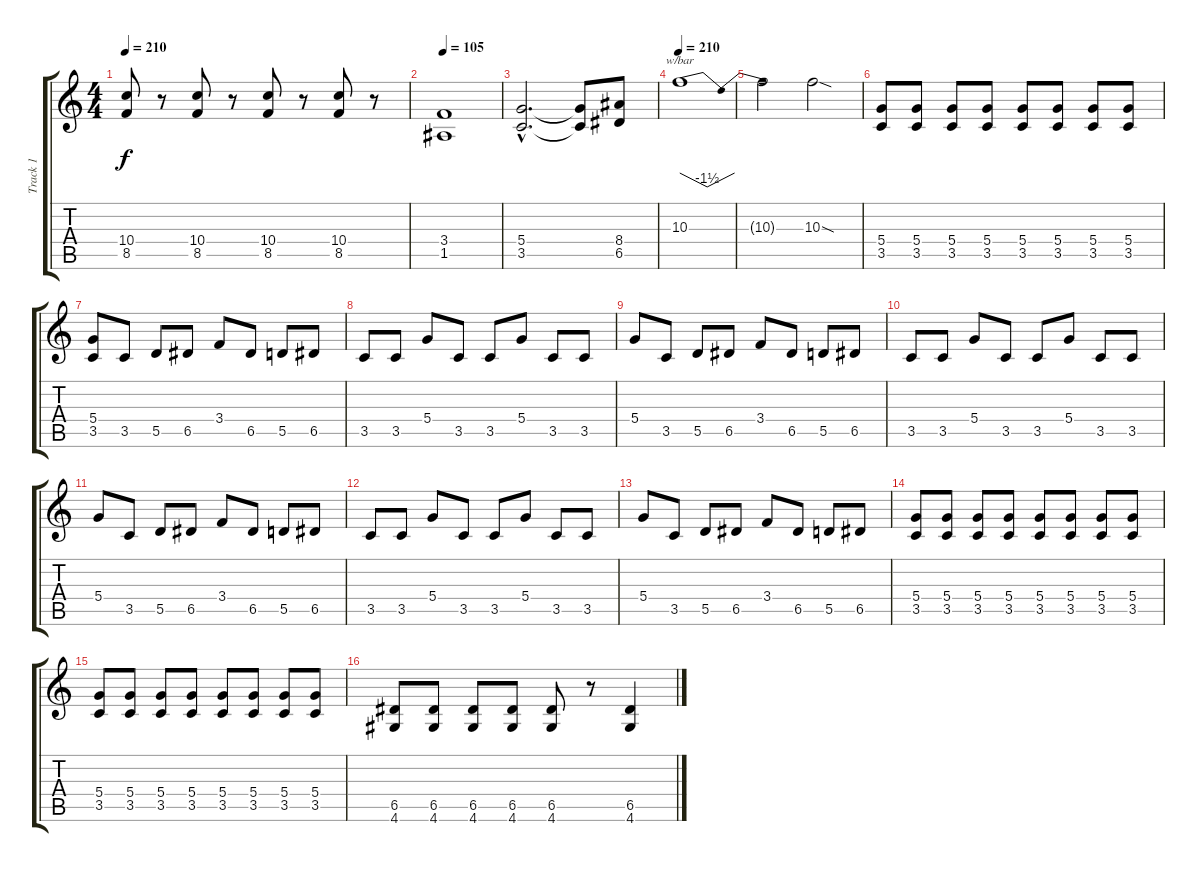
\track ("Track 1" "Track 1") {instrument distortionguitar}
\staff {score tabs}
\tuning (E4 B3 G3 D3 A2 E2) {hide}
\ts (4 4)
\tempo 210
\clef g2
\ks c
(10.4 8.5).8{dy f} r.8 (10.4 8.5).8 r.8 (10.4 8.5).8 r.8 (10.4 8.5).8 r.8 |
\tempo 105
(3.4 1.5).1 |
(5.4{hac} 3.5{hac}).2{d} (5.4{t} 3.5{t}).8 (8.4 6.5).8 |
\tempo 210
10.3.1{tbe (dip default 0 0 30 -6 60 0)} |
10.3{t}.2 10.3{sod}.2 |
(5.4 3.5).8 (5.4 3.5).8 (5.4 3.5).8 (5.4 3.5).8 (5.4 3.5).8 (5.4 3.5).8 (5.4 3.5).8 (5.4 3.5).8 |
(5.4 3.5).8 3.5.8 5.5.8 6.5.8 3.4.8 6.5.8 5.5.8 6.5.8 |
3.5.8 3.5.8 5.4.8 3.5.8 3.5.8 5.4.8 3.5.8 3.5.8 |
5.4.8 3.5.8 5.5.8 6.5.8 3.4.8 6.5.8 5.5.8 6.5.8 |
3.5.8 3.5.8 5.4.8 3.5.8 3.5.8 5.4.8 3.5.8 3.5.8 |
5.4.8 3.5.8 5.5.8 6.5.8 3.4.8 6.5.8 5.5.8 6.5.8 |
3.5.8 3.5.8 5.4.8 3.5.8 3.5.8 5.4.8 3.5.8 3.5.8 |
5.4.8 3.5.8 5.5.8 6.5.8 3.4.8 6.5.8 5.5.8 6.5.8 |
(5.4 3.5).8 (5.4 3.5).8 (5.4 3.5).8 (5.4 3.5).8 (5.4 3.5).8 (5.4 3.5).8 (5.4 3.5).8 (5.4 3.5).8 |
(5.4 3.5).8 (5.4 3.5).8 (5.4 3.5).8 (5.4 3.5).8 (5.4 3.5).8 (5.4 3.5).8 (5.4 3.5).8 (5.4 3.5).8 |
(6.5 4.6).8 (6.5 4.6).8 (6.5 4.6).8 (6.5 4.6).8 (6.5 4.6).8 r.8 (6.5 4.6).4
